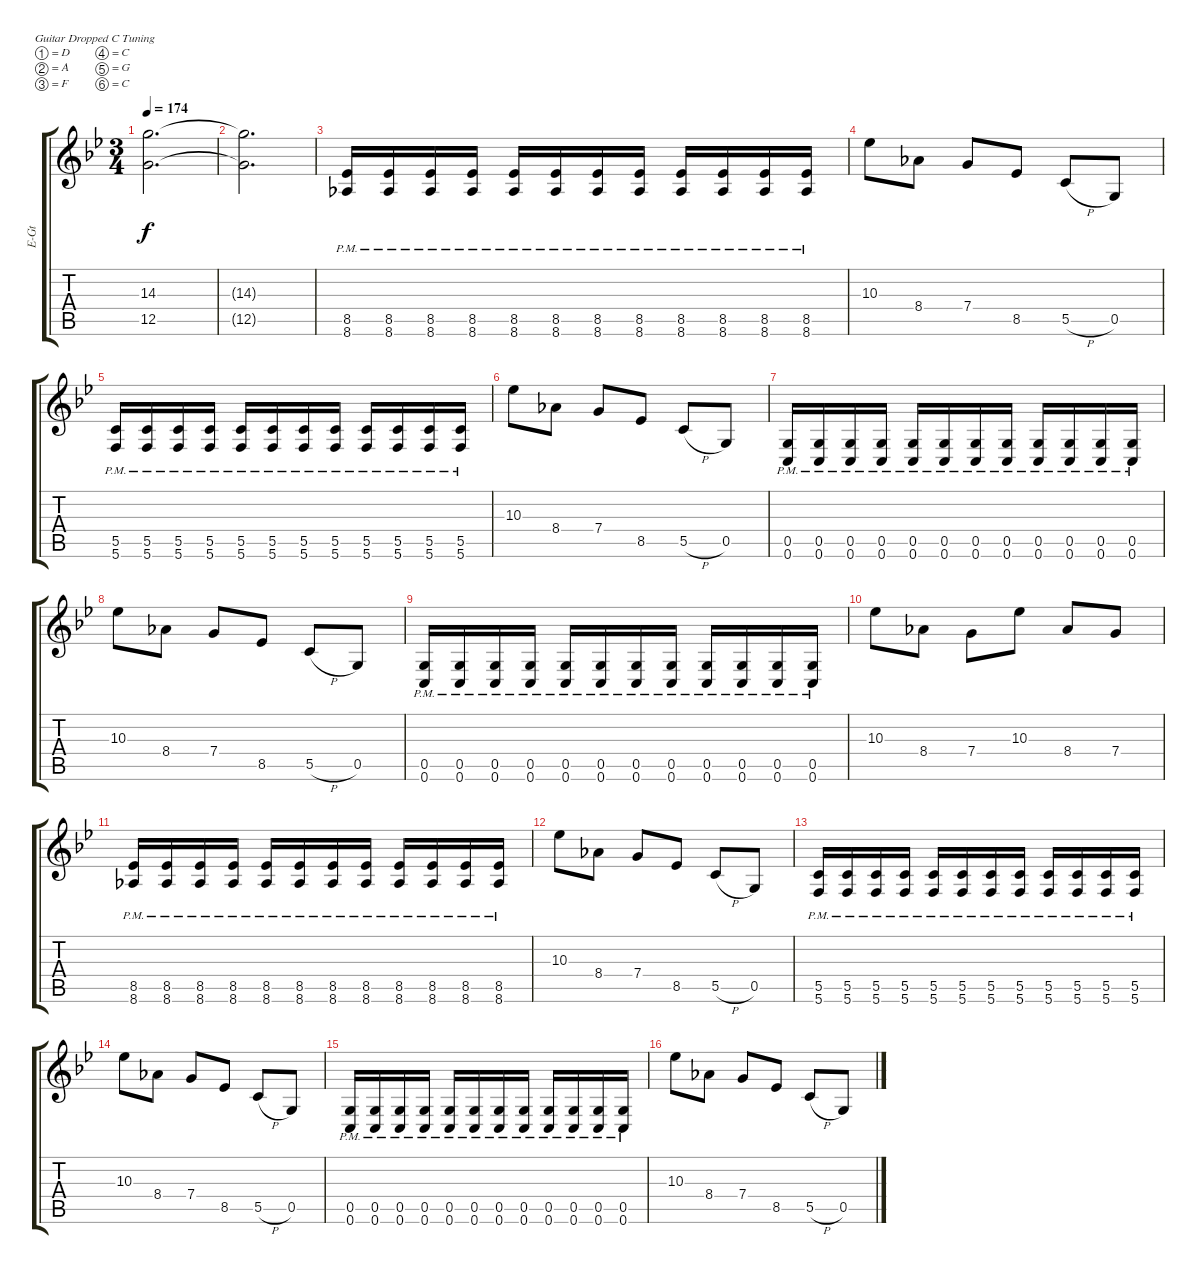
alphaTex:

\bracketExtendMode groupsimilarinstruments
\track ("Joel Stroetzel" "E-Gt") {instrument distortionguitar}
\staff {score tabs}
\tuning (D4 A3 F3 C3 G2 C2)
\ts (3 4)
\tempo 174
\clef g2
\ks bb
(14.3{t acc forcenatural} 12.5{t acc forcenatural}).2{d dy f beam Down} |
(14.3{t acc forcenatural} 12.5{t acc forcenatural}).2{d beam Down} |
(8.5{pm acc forcenatural} 8.6{pm acc b}).16{instrument distortionguitar beam Up} (8.5{pm acc forcenatural} 8.6{pm acc b}).16{beam Up} (8.5{pm acc forcenatural} 8.6{pm acc b}).16{beam Up} (8.5{pm acc forcenatural} 8.6{pm acc b}).16{beam Up} (8.5{pm acc forcenatural} 8.6{pm acc b}).16{beam Up} (8.5{pm acc forcenatural} 8.6{pm acc b}).16{beam Up} (8.5{pm acc forcenatural} 8.6{pm acc b}).16{beam Up} (8.5{pm acc forcenatural} 8.6{pm acc b}).16{beam Up} (8.5{pm acc forcenatural} 8.6{pm acc b}).16{beam Up} (8.5{pm acc forcenatural} 8.6{pm acc b}).16{beam Up} (8.5{pm acc forcenatural} 8.6{pm acc b}).16{beam Up} (8.5{pm acc forcenatural} 8.6{pm acc b}).16{beam Up} |
10.3{acc forcenatural}.8{beam Down} 8.4{acc b}.8{beam Down} 7.4{acc forcenatural}.8{beam Up} 8.5{acc forcenatural}.8{beam Up} 5.5{h acc forcenatural}.8{beam Up} 0.5{acc forcenatural}.8{beam Up} |
(5.5{pm acc forcenatural} 5.6{pm acc forcenatural}).16{beam Up} (5.5{pm acc forcenatural} 5.6{pm acc forcenatural}).16{beam Up} (5.5{pm acc forcenatural} 5.6{pm acc forcenatural}).16{beam Up} (5.5{pm acc forcenatural} 5.6{pm acc forcenatural}).16{beam Up} (5.5{pm acc forcenatural} 5.6{pm acc forcenatural}).16{beam Up} (5.5{pm acc forcenatural} 5.6{pm acc forcenatural}).16{beam Up} (5.5{pm acc forcenatural} 5.6{pm acc forcenatural}).16{beam Up} (5.5{pm acc forcenatural} 5.6{pm acc forcenatural}).16{beam Up} (5.5{pm acc forcenatural} 5.6{pm acc forcenatural}).16{beam Up} (5.5{pm acc forcenatural} 5.6{pm acc forcenatural}).16{beam Up} (5.5{pm acc forcenatural} 5.6{pm acc forcenatural}).16{beam Up} (5.5{pm acc forcenatural} 5.6{pm acc forcenatural}).16{beam Up} |
10.3{acc forcenatural}.8{beam Down} 8.4{acc b}.8{beam Down} 7.4{acc forcenatural}.8{beam Up} 8.5{acc forcenatural}.8{beam Up} 5.5{h acc forcenatural}.8{beam Up} 0.5{acc forcenatural}.8{beam Up} |
(0.5{pm acc forcenatural} 0.6{pm acc forcenatural}).16{beam Up} (0.5{pm acc forcenatural} 0.6{pm acc forcenatural}).16{beam Up} (0.5{pm acc forcenatural} 0.6{pm acc forcenatural}).16{beam Up} (0.5{pm acc forcenatural} 0.6{pm acc forcenatural}).16{beam Up} (0.5{pm acc forcenatural} 0.6{pm acc forcenatural}).16{beam Up} (0.5{pm acc forcenatural} 0.6{pm acc forcenatural}).16{beam Up} (0.5{pm acc forcenatural} 0.6{pm acc forcenatural}).16{beam Up} (0.5{pm acc forcenatural} 0.6{pm acc forcenatural}).16{beam Up} (0.5{pm acc forcenatural} 0.6{pm acc forcenatural}).16{beam Up} (0.5{pm acc forcenatural} 0.6{pm acc forcenatural}).16{beam Up} (0.5{pm acc forcenatural} 0.6{pm acc forcenatural}).16{beam Up} (0.5{pm acc forcenatural} 0.6{pm acc forcenatural}).16{beam Up} |
10.3{acc forcenatural}.8{beam Down} 8.4{acc b}.8{beam Down} 7.4{acc forcenatural}.8{beam Up} 8.5{acc forcenatural}.8{beam Up} 5.5{h acc forcenatural}.8{beam Up} 0.5{acc forcenatural}.8{beam Up} |
(0.5{pm acc forcenatural} 0.6{pm acc forcenatural}).16{beam Up} (0.5{pm acc forcenatural} 0.6{pm acc forcenatural}).16{beam Up} (0.5{pm acc forcenatural} 0.6{pm acc forcenatural}).16{beam Up} (0.5{pm acc forcenatural} 0.6{pm acc forcenatural}).16{beam Up} (0.5{pm acc forcenatural} 0.6{pm acc forcenatural}).16{beam Up} (0.5{pm acc forcenatural} 0.6{pm acc forcenatural}).16{beam Up} (0.5{pm acc forcenatural} 0.6{pm acc forcenatural}).16{beam Up} (0.5{pm acc forcenatural} 0.6{pm acc forcenatural}).16{beam Up} (0.5{pm acc forcenatural} 0.6{pm acc forcenatural}).16{beam Up} (0.5{pm acc forcenatural} 0.6{pm acc forcenatural}).16{beam Up} (0.5{pm acc forcenatural} 0.6{pm acc forcenatural}).16{beam Up} (0.5{pm acc forcenatural} 0.6{pm acc forcenatural}).16{beam Up} |
10.3{acc forcenatural}.8{beam Down} 8.4{acc b}.8{beam Down} 7.4{acc forcenatural}.8{beam Down} 10.3{acc forcenatural}.8{beam Down} 8.4{acc b}.8{beam Up} 7.4{acc forcenatural}.8{beam Up} |
(8.5{pm acc forcenatural} 8.6{pm acc b}).16{beam Up} (8.5{pm acc forcenatural} 8.6{pm acc b}).16{beam Up} (8.5{pm acc forcenatural} 8.6{pm acc b}).16{beam Up} (8.5{pm acc forcenatural} 8.6{pm acc b}).16{beam Up} (8.5{pm acc forcenatural} 8.6{pm acc b}).16{beam Up} (8.5{pm acc forcenatural} 8.6{pm acc b}).16{beam Up} (8.5{pm acc forcenatural} 8.6{pm acc b}).16{beam Up} (8.5{pm acc forcenatural} 8.6{pm acc b}).16{beam Up} (8.5{pm acc forcenatural} 8.6{pm acc b}).16{beam Up} (8.5{pm acc forcenatural} 8.6{pm acc b}).16{beam Up} (8.5{pm acc forcenatural} 8.6{pm acc b}).16{beam Up} (8.5{pm acc forcenatural} 8.6{pm acc b}).16{beam Up} |
10.3{acc forcenatural}.8{beam Down} 8.4{acc b}.8{beam Down} 7.4{acc forcenatural}.8{beam Up} 8.5{acc forcenatural}.8{beam Up} 5.5{h acc forcenatural}.8{beam Up} 0.5{acc forcenatural}.8{beam Up} |
(5.5{pm acc forcenatural} 5.6{pm acc forcenatural}).16{beam Up} (5.5{pm acc forcenatural} 5.6{pm acc forcenatural}).16{beam Up} (5.5{pm acc forcenatural} 5.6{pm acc forcenatural}).16{beam Up} (5.5{pm acc forcenatural} 5.6{pm acc forcenatural}).16{beam Up} (5.5{pm acc forcenatural} 5.6{pm acc forcenatural}).16{beam Up} (5.5{pm acc forcenatural} 5.6{pm acc forcenatural}).16{beam Up} (5.5{pm acc forcenatural} 5.6{pm acc forcenatural}).16{beam Up} (5.5{pm acc forcenatural} 5.6{pm acc forcenatural}).16{beam Up} (5.5{pm acc forcenatural} 5.6{pm acc forcenatural}).16{beam Up} (5.5{pm acc forcenatural} 5.6{pm acc forcenatural}).16{beam Up} (5.5{pm acc forcenatural} 5.6{pm acc forcenatural}).16{beam Up} (5.5{pm acc forcenatural} 5.6{pm acc forcenatural}).16{beam Up} |
10.3{acc forcenatural}.8{beam Down} 8.4{acc b}.8{beam Down} 7.4{acc forcenatural}.8{beam Up} 8.5{acc forcenatural}.8{beam Up} 5.5{h acc forcenatural}.8{beam Up} 0.5{acc forcenatural}.8{beam Up} |
(0.5{pm acc forcenatural} 0.6{pm acc forcenatural}).16{beam Up} (0.5{pm acc forcenatural} 0.6{pm acc forcenatural}).16{beam Up} (0.5{pm acc forcenatural} 0.6{pm acc forcenatural}).16{beam Up} (0.5{pm acc forcenatural} 0.6{pm acc forcenatural}).16{beam Up} (0.5{pm acc forcenatural} 0.6{pm acc forcenatural}).16{beam Up} (0.5{pm acc forcenatural} 0.6{pm acc forcenatural}).16{beam Up} (0.5{pm acc forcenatural} 0.6{pm acc forcenatural}).16{beam Up} (0.5{pm acc forcenatural} 0.6{pm acc forcenatural}).16{beam Up} (0.5{pm acc forcenatural} 0.6{pm acc forcenatural}).16{beam Up} (0.5{pm acc forcenatural} 0.6{pm acc forcenatural}).16{beam Up} (0.5{pm acc forcenatural} 0.6{pm acc forcenatural}).16{beam Up} (0.5{pm acc forcenatural} 0.6{pm acc forcenatural}).16{beam Up} |
10.3{acc forcenatural}.8{beam Down} 8.4{acc b}.8{beam Down} 7.4{acc forcenatural}.8{beam Up} 8.5{acc forcenatural}.8{beam Up} 5.5{h acc forcenatural}.8{beam Up} 0.5{acc forcenatural}.8{beam Up}
